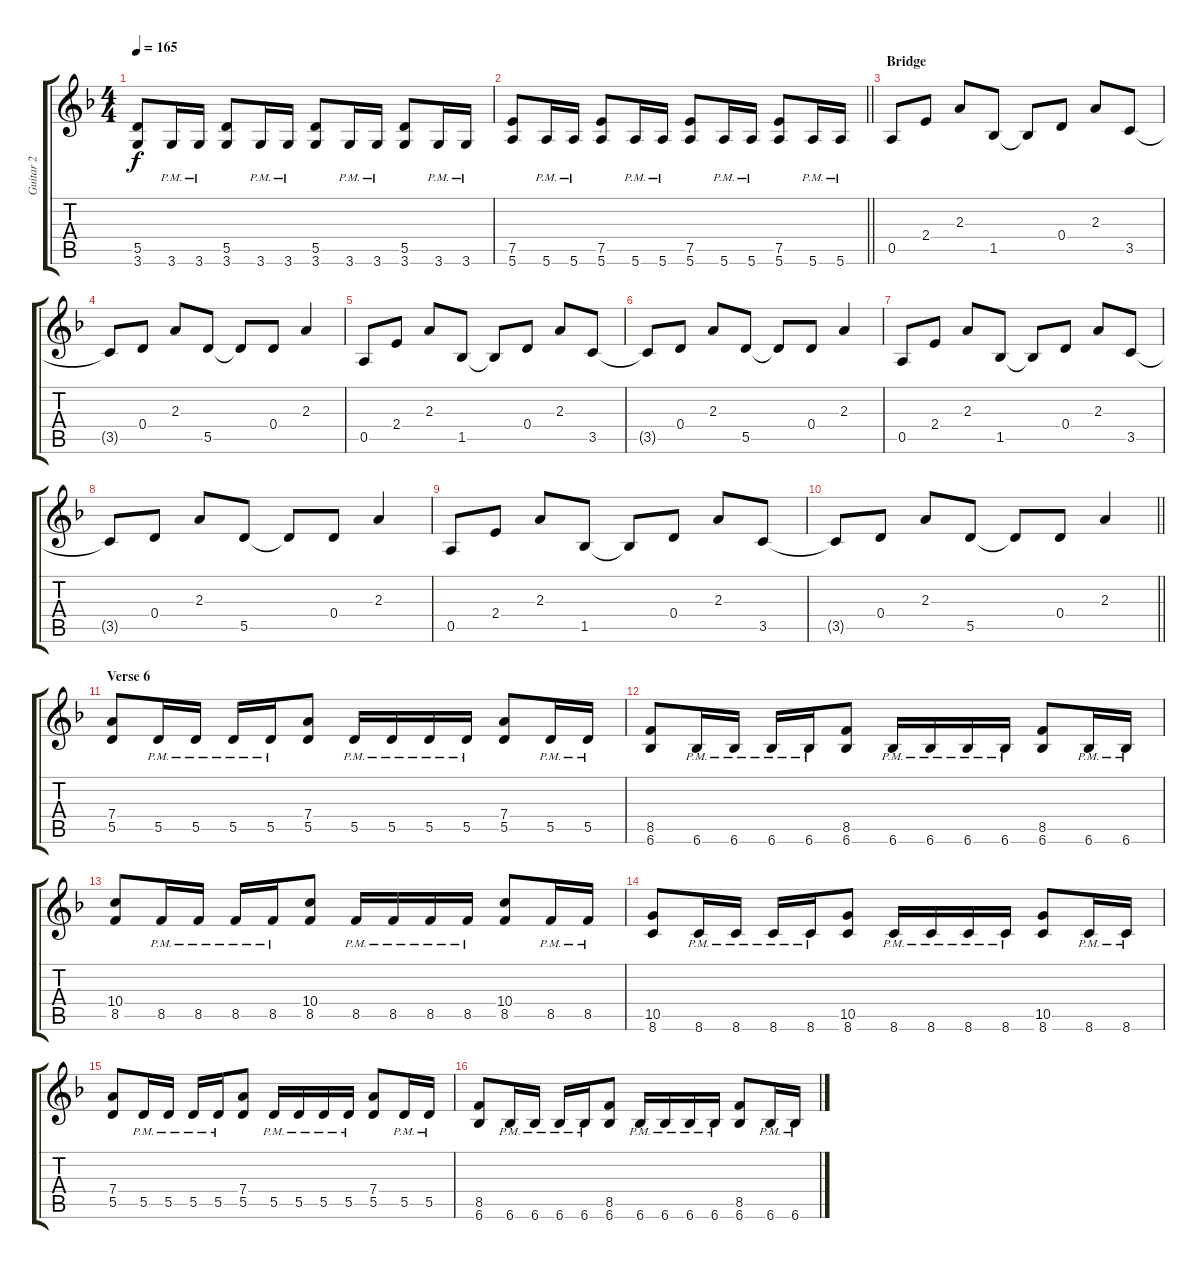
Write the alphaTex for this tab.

\track ("Guitar 2" "Guitar 2") {instrument distortionguitar}
\staff {score tabs}
\tuning (E4 B3 G3 D3 A2 E2) {hide}
\ts (4 4)
\tempo 165
\clef g2
\ks f
(5.5 3.6).8{dy f} 3.6{pm}.16 3.6{pm}.16 (5.5 3.6).8 3.6{pm}.16 3.6{pm}.16 (5.5 3.6).8 3.6{pm}.16 3.6{pm}.16 (5.5 3.6).8 3.6{pm}.16 3.6{pm}.16 |
\barLineRight lightlight
(7.5 5.6).8 5.6{pm}.16 5.6{pm}.16 (7.5 5.6).8 5.6{pm}.16 5.6{pm}.16 (7.5 5.6).8 5.6{pm}.16 5.6{pm}.16 (7.5 5.6).8 5.6{pm}.16 5.6{pm}.16 |
\section ("" "Bridge")
0.5.8 2.4.8 2.3.8 1.5.8 1.5{t}.8 0.4.8 2.3.8 3.5.8 |
3.5{t}.8 0.4.8 2.3.8 5.5.8 5.5{t}.8 0.4.8 2.3.4 |
0.5.8 2.4.8 2.3.8 1.5.8 1.5{t}.8 0.4.8 2.3.8 3.5.8 |
3.5{t}.8 0.4.8 2.3.8 5.5.8 5.5{t}.8 0.4.8 2.3.4 |
0.5.8 2.4.8 2.3.8 1.5.8 1.5{t}.8 0.4.8 2.3.8 3.5.8 |
3.5{t}.8 0.4.8 2.3.8 5.5.8 5.5{t}.8 0.4.8 2.3.4 |
0.5.8 2.4.8 2.3.8 1.5.8 1.5{t}.8 0.4.8 2.3.8 3.5.8 |
\barLineRight lightlight
3.5{t}.8 0.4.8 2.3.8 5.5.8 5.5{t}.8 0.4.8 2.3.4 |
\section ("" "Verse 6")
(7.4 5.5).8 5.5{pm}.16 5.5{pm}.16 5.5{pm}.16 5.5{pm}.16 (7.4 5.5).8 5.5{pm}.16 5.5{pm}.16 5.5{pm}.16 5.5{pm}.16 (7.4 5.5).8 5.5{pm}.16 5.5{pm}.16 |
(8.5 6.6).8 6.6{pm}.16 6.6{pm}.16 6.6{pm}.16 6.6{pm}.16 (8.5 6.6).8 6.6{pm}.16 6.6{pm}.16 6.6{pm}.16 6.6{pm}.16 (8.5 6.6).8 6.6{pm}.16 6.6{pm}.16 |
(10.4 8.5).8 8.5{pm}.16 8.5{pm}.16 8.5{pm}.16 8.5{pm}.16 (10.4 8.5).8 8.5{pm}.16 8.5{pm}.16 8.5{pm}.16 8.5{pm}.16 (10.4 8.5).8 8.5{pm}.16 8.5{pm}.16 |
(10.5 8.6).8 8.6{pm}.16 8.6{pm}.16 8.6{pm}.16 8.6{pm}.16 (10.5 8.6).8 8.6{pm}.16 8.6{pm}.16 8.6{pm}.16 8.6{pm}.16 (10.5 8.6).8 8.6{pm}.16 8.6{pm}.16 |
(7.4 5.5).8 5.5{pm}.16 5.5{pm}.16 5.5{pm}.16 5.5{pm}.16 (7.4 5.5).8 5.5{pm}.16 5.5{pm}.16 5.5{pm}.16 5.5{pm}.16 (7.4 5.5).8 5.5{pm}.16 5.5{pm}.16 |
(8.5 6.6).8 6.6{pm}.16 6.6{pm}.16 6.6{pm}.16 6.6{pm}.16 (8.5 6.6).8 6.6{pm}.16 6.6{pm}.16 6.6{pm}.16 6.6{pm}.16 (8.5 6.6).8 6.6{pm}.16 6.6{pm}.16
